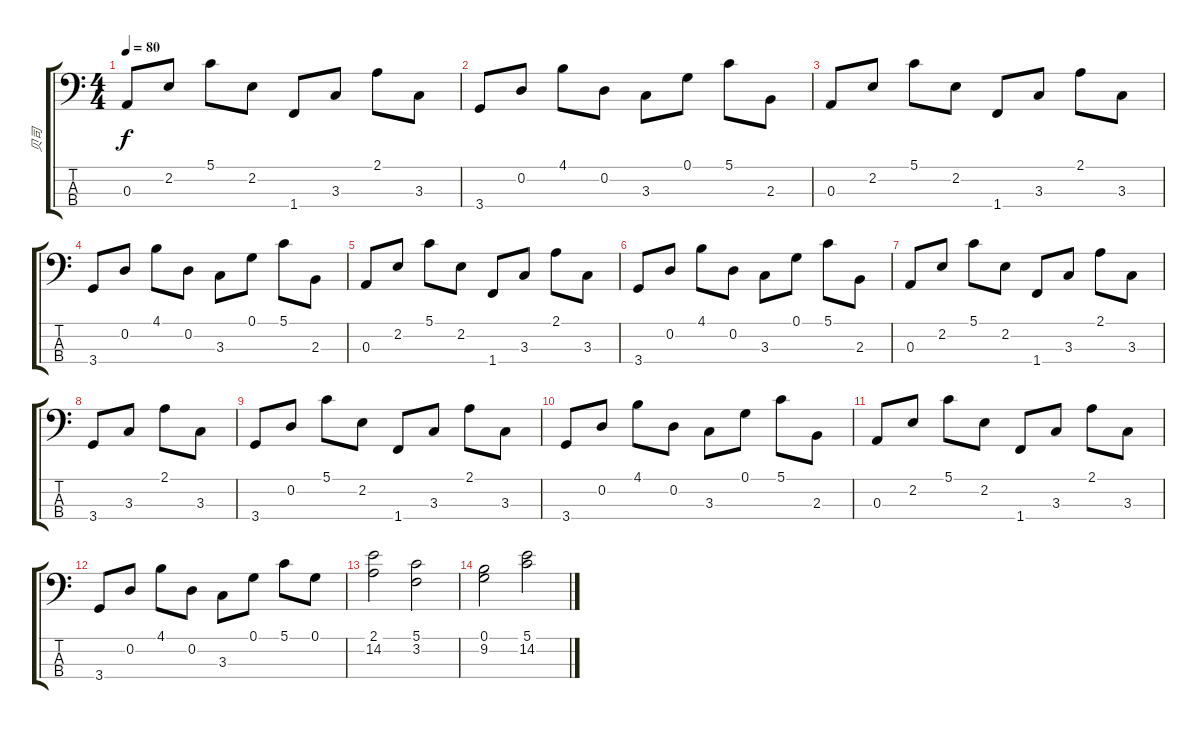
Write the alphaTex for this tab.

\track ("贝司" "贝司") {instrument electricbassfinger}
\staff {score tabs}
\tuning (G2 D2 A1 E1) {hide}
\ts (4 4)
\tempo 80
\clef f4
\ks c
0.3.8{dy f} 2.2.8 5.1.8 2.2.8 1.4.8 3.3.8 2.1.8 3.3.8 |
3.4.8 0.2.8 4.1.8 0.2.8 3.3.8 0.1.8 5.1.8 2.3.8 |
0.3.8 2.2.8 5.1.8 2.2.8 1.4.8 3.3.8 2.1.8 3.3.8 |
3.4.8 0.2.8 4.1.8 0.2.8 3.3.8 0.1.8 5.1.8 2.3.8 |
0.3.8 2.2.8 5.1.8 2.2.8 1.4.8 3.3.8 2.1.8 3.3.8 |
3.4.8 0.2.8 4.1.8 0.2.8 3.3.8 0.1.8 5.1.8 2.3.8 |
0.3.8 2.2.8 5.1.8 2.2.8 1.4.8 3.3.8 2.1.8 3.3.8 |
3.4.8 3.3.8 2.1.8 3.3.8 |
3.4.8 0.2.8 5.1.8 2.2.8 1.4.8 3.3.8 2.1.8 3.3.8 |
3.4.8 0.2.8 4.1.8 0.2.8 3.3.8 0.1.8 5.1.8 2.3.8 |
0.3.8 2.2.8 5.1.8 2.2.8 1.4.8 3.3.8 2.1.8 3.3.8 |
3.4.8 0.2.8 4.1.8 0.2.8 3.3.8 0.1.8 5.1.8 0.1.8 |
(2.1 14.2).2 (5.1 3.2).2 |
(0.1 9.2).2 (5.1 14.2).2
